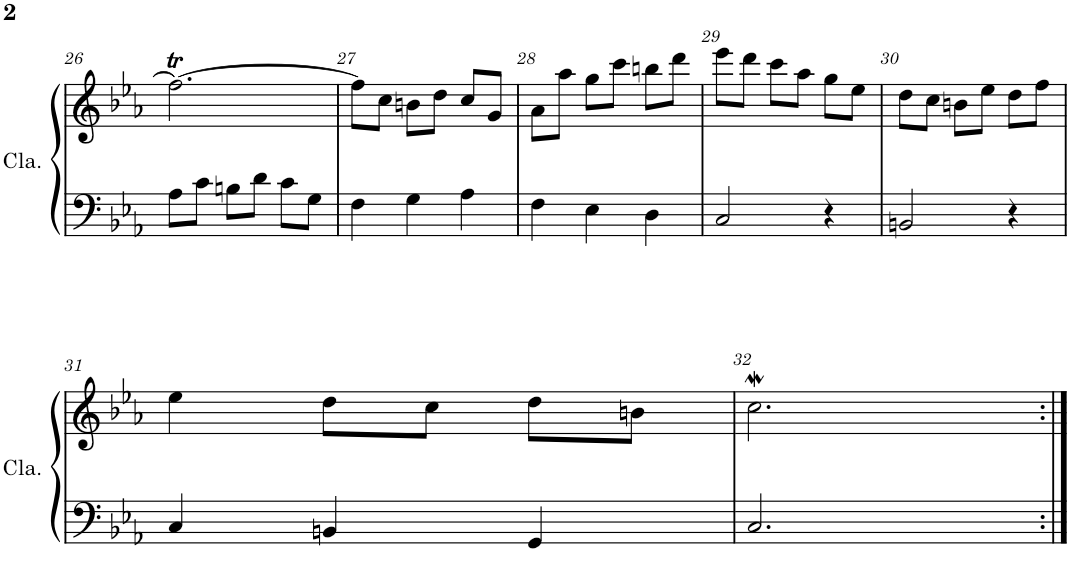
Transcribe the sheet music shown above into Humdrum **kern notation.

**kern	**kern
*part1	*part1
*staff2	*staff1
*I"Clavecin	*
*I'Cla.	*
!!LO:PB:g=z
*clefF4	*clefG2
*k[b-e-a-]	*k[b-e-a-]
*M3/4	*M3/4
=26	=26
8A-\L	2.ffT\_
8c\J	.
8Bn\L	.
8d\J	.
8c\L	.
8G\J	.
=27	=27
4F\	8ff\L]
.	8cc\J
4G\	8bn\L
.	8dd\J
4A-\	8cc/L
.	8g/J
=28	=28
4F\	8a-\L
.	8aa-\J
4E-\	8gg\L
.	8ccc\J
4D\	8bbn\L
.	8ddd\J
=29	=29
2C/	8eee-\L
.	8ddd\J
.	8ccc\L
.	8aa-\J
4r	8gg\L
.	8ee-\J
=30	=30
2BBn/	8dd\L
.	8cc\J
.	8bn\L
.	8ee-\J
4r	8dd\L
.	8ff\J
!!LO:LB:g=z
=31	=31
4C/	4ee-\
4BBn/	8dd\L
.	8cc\J
4GG/	8dd\L
.	8bn\J
=32	=32
2.C/	2.ccW\
=:|!	=:|!
*-	*-
